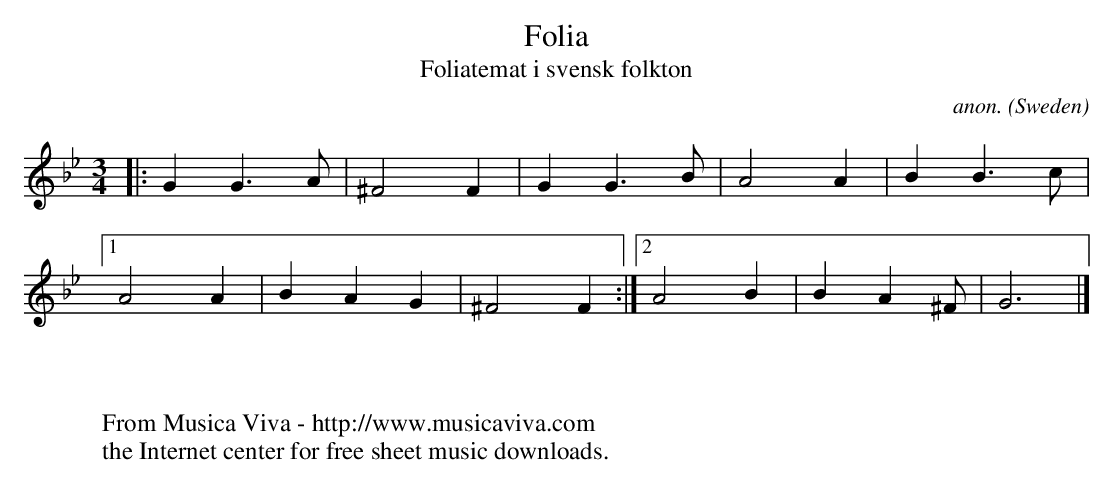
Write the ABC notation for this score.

X:1
T:Folia
T:Foliatemat i svensk folkton
C:anon.
O:Sweden
M:3/4
L:1/8
K:Gm
|: G2 G3 A | ^F4 F2   | G2 G3 B | A4 A2 | B2 B3 c |
[1 A4 A2   | B2 A2 G2 |^F4 F2 :|[2 A4 B2| B2 A2 ^F| G6 |]
W:
W:
W:  From Musica Viva - http://www.musicaviva.com
W:  the Internet center for free sheet music downloads.
